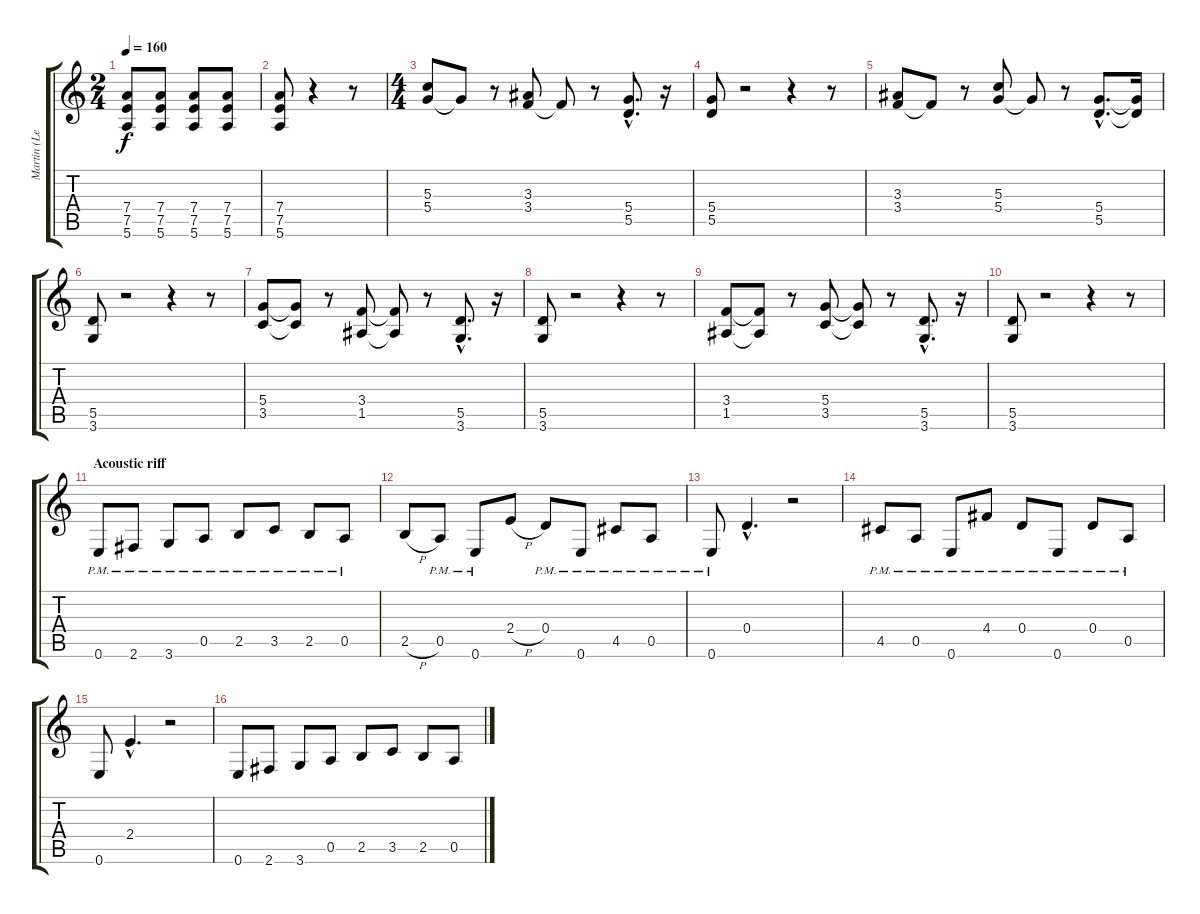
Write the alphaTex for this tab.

\track ("Martin (Lead Guitar)" "Martin (Le") {instrument distortionguitar}
\staff {score tabs}
\tuning (E4 B3 G3 D3 A2 E2) {hide}
\ts (2 4)
\tempo 160
\clef g2
\ks c
(7.4{t} 7.5{t} 5.6{t}).8{dy f} (7.4 7.5 5.6).8 (7.4 7.5 5.6).8 (7.4 7.5 5.6).8 |
(7.4 7.5 5.6).8 r.4 r.8 |
\ts (4 4)
(5.3 5.4).8 5.4{t}.8 r.8 (3.3 3.4).8 3.4{t}.8 r.8 (5.4{hac} 5.5{hac}).8{d} r.16 |
(5.4 5.5).8 r.2 r.4 r.8 |
(3.3 3.4).8 3.4{t}.8 r.8 (5.3 5.4).8 5.4{t}.8 r.8 (5.4{hac} 5.5{hac}).8{d} (5.4{t} 5.5{t}).16 |
(5.5 3.6).8 r.2 r.4 r.8 |
(5.4 3.5).8 (5.4{t} 3.5{t}).8 r.8 (3.4 1.5).8 (3.4{t} 1.5{t}).8 r.8 (5.5{hac} 3.6{hac}).8{d} r.16 |
(5.5 3.6).8 r.2 r.4 r.8 |
(3.4 1.5).8 (3.4{t} 1.5{t}).8 r.8 (5.4 3.5).8 (5.4{t} 3.5{t}).8 r.8 (5.5{hac} 3.6{hac}).8{d} r.16 |
(5.5 3.6).8 r.2 r.4 r.8 |
\section ("" "Acoustic riff")
0.6{pm}.8{volume 11} 2.6{pm}.8 3.6{pm}.8 0.5{pm}.8 2.5{pm}.8 3.5{pm}.8 2.5{pm}.8 0.5{pm}.8 |
2.5{h}.8 0.5{pm}.8 0.6{pm}.8 2.4{h}.8 0.4{pm}.8 0.6{pm}.8 4.5{pm}.8 0.5{pm}.8 |
0.6{pm}.8 0.4{hac}.4{d} r.2 |
4.5{pm}.8 0.5{pm}.8 0.6{pm}.8 4.4{pm}.8 0.4{pm}.8 0.6{pm}.8 0.4{pm}.8 0.5{pm}.8 |
0.6.8 2.4{hac}.4{d} r.2 |
0.6.8{volume 11} 2.6.8 3.6.8 0.5.8 2.5.8 3.5.8 2.5.8 0.5.8
